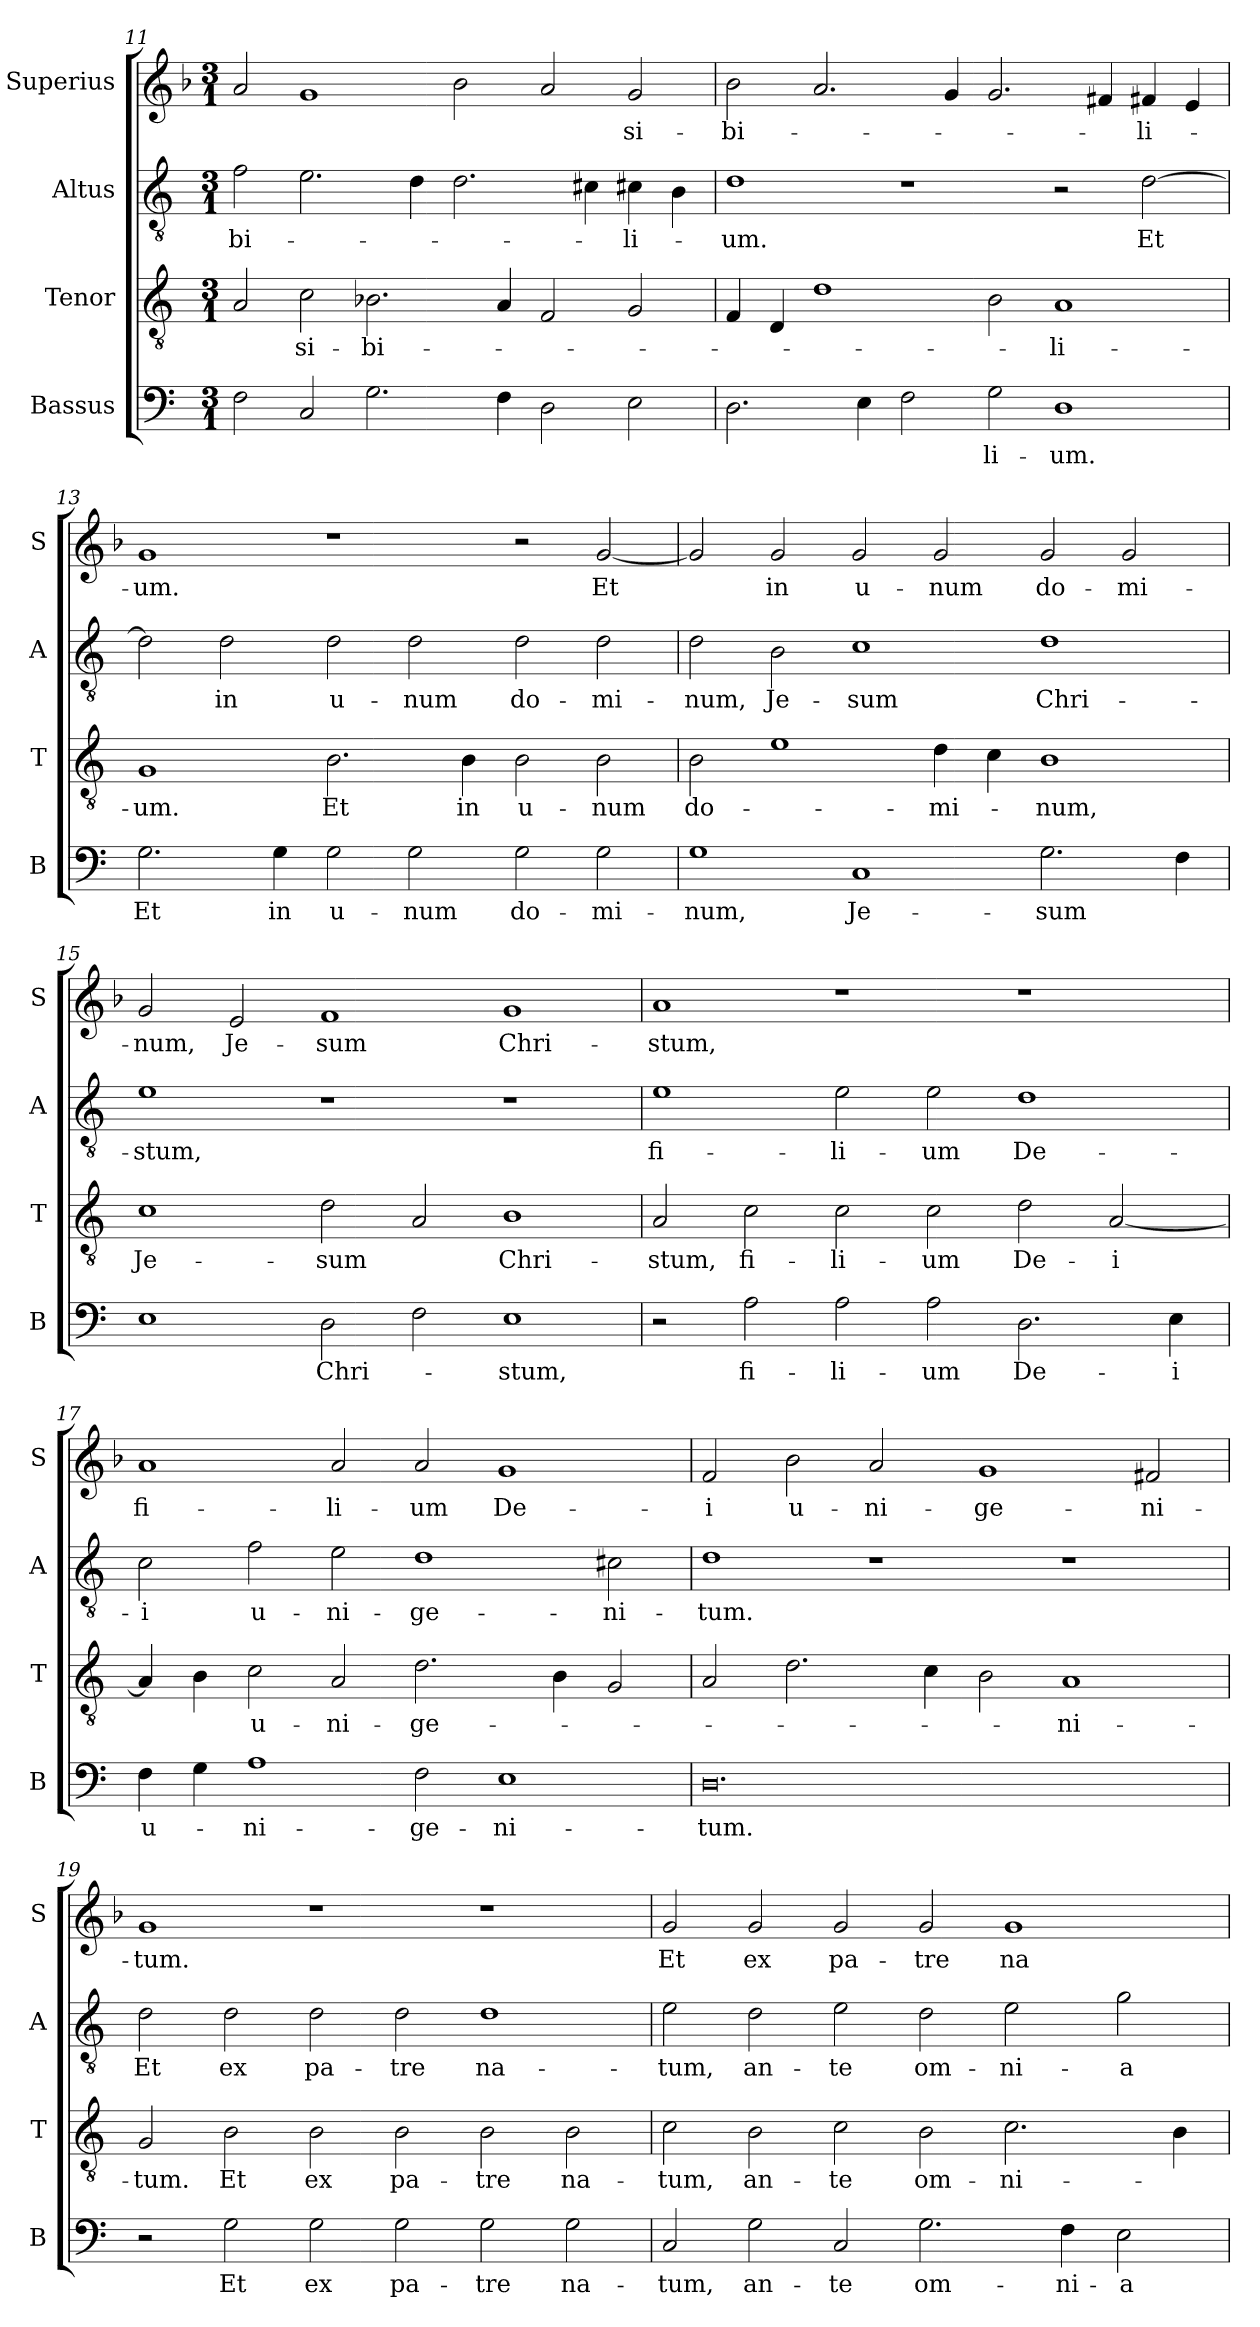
**kern	**text	**kern	**text	**kern	**text	**kern	**text
*part4	*part4	*part3	*part3	*part2	*part2	*part1	*part1
*staff4	*staff4	*staff3	*staff3	*staff2	*staff2	*staff1	*staff1
*I"Bassus	*	*I"Tenor	*	*I"Altus	*	*I"Superius	*
*I'B	*	*I'T	*	*I'A	*	*I'S	*
*clefF4	*	*clefGv2	*	*clefGv2	*	*clefG2	*
*k[]	*	*k[]	*	*k[]	*	*k[b-]	*
*M3/1	*	*M3/1	*	*M3/1	*	*M3/1	*
=11	=11	=11	=11	=11	=11	=11	=11
2F\	.	2A/	.	2f\	-bi-	2a/	.
2C/	.	2c\	-si-	2.e\	.	1g	.
2.G\	.	2.B-X\	-bi-	.	.	.	.
.	.	.	.	4d\	.	.	.
.	.	.	.	2.d\	.	2b-\	.
4F\	.	4A/	.	.	.	.	.
2D\	.	2F/	.	.	.	2a/	.
.	.	.	.	4c#X\	.	.	.
2E\	.	2G/	.	4c#X\	-li-	2g/	-si-
.	.	.	.	4B\	.	.	.
=12	=12	=12	=12	=12	=12	=12	=12
2.D\	.	4F/	.	1d	-um.	2b-\	-bi-
.	.	4D/	.	.	.	.	.
.	.	1d	.	.	.	2.a/	.
4E\	.	.	.	.	.	.	.
2F\	.	.	.	1r	.	.	.
.	.	.	.	.	.	4g/	.
2G\	-li-	2B\	.	.	.	2.g/	.
1D	-um.	1A	-li-	2r	.	.	.
.	.	.	.	.	.	4f#X/	.
.	.	.	.	[2d\	Et	4f#X/	-li-
.	.	.	.	.	.	4e/	.
=13	=13	=13	=13	=13	=13	=13	=13
2.G\	Et	1G	-um.	2d\]	.	1g	-um.
.	.	.	.	2d\	in	.	.
4G\	in	.	.	.	.	.	.
2G\	u-	2.B\	Et	2d\	u-	1r	.
2G\	-num	.	.	2d\	-num	.	.
.	.	4B\	in	.	.	.	.
2G\	do-	2B\	u-	2d\	do-	2r	.
2G\	-mi-	2B\	-num	2d\	-mi-	[2g/	Et
=14	=14	=14	=14	=14	=14	=14	=14
1G	-num,	2B\	do-	2d\	-num,	2g/]	.
.	.	1e	.	2B\	Je-	2g/	in
1C	Je-	.	.	1c	-sum	2g/	u-
.	.	4d\	-mi-	.	.	2g/	-num
.	.	4c\	.	.	.	.	.
2.G\	-sum	1B	-num,	1d	Chri-	2g/	do-
.	.	.	.	.	.	2g/	-mi-
4F\	.	.	.	.	.	.	.
=15	=15	=15	=15	=15	=15	=15	=15
1E	.	1c	Je-	1e	-stum,	2g/	-num,
.	.	.	.	.	.	2e/	Je-
2D\	Chri-	2d\	-sum	1r	.	1f	-sum
2F\	.	2A/	.	.	.	.	.
1E	-stum,	1B	Chri-	1r	.	1g	Chri-
=16	=16	=16	=16	=16	=16	=16	=16
2r	.	2A/	-stum,	1e	fi-	1a	-stum,
2A\	fi-	2c\	fi-	.	.	.	.
2A\	-li-	2c\	-li-	2e\	-li-	1r	.
2A\	-um	2c\	-um	2e\	-um	.	.
2.D\	De-	2d\	De-	1d	De-	1r	.
.	.	[2A/	-i	.	.	.	.
4E\	-i	.	.	.	.	.	.
=17	=17	=17	=17	=17	=17	=17	=17
4F\	u-	4A/]	.	2c\	-i	1a	fi-
4G\	.	4B\	.	.	.	.	.
1A	-ni-	2c\	u-	2f\	u-	.	.
.	.	2A/	-ni-	2e\	-ni-	2a/	-li-
2F\	-ge-	2.d\	-ge-	1d	-ge-	2a/	-um
1E	-ni-	.	.	.	.	1g	De-
.	.	4B\	.	.	.	.	.
.	.	2G/	.	2c#X\	-ni-	.	.
=18	=18	=18	=18	=18	=18	=18	=18
0.D	-tum.	2A/	.	1d	-tum.	2f/	-i
.	.	2.d\	.	.	.	2b-\	u-
.	.	.	.	1r	.	2a/	-ni-
.	.	4c\	.	.	.	.	.
.	.	2B\	.	.	.	1g	-ge-
.	.	1A	-ni-	1r	.	.	.
.	.	.	.	.	.	2f#X/	-ni-
=19	=19	=19	=19	=19	=19	=19	=19
2r	.	2G/	-tum.	2d\	Et	1g	-tum.
2G\	Et	2B\	Et	2d\	ex	.	.
2G\	ex	2B\	ex	2d\	pa-	1r	.
2G\	pa-	2B\	pa-	2d\	-tre	.	.
2G\	-tre	2B\	-tre	1d	na-	1r	.
2G\	na-	2B\	na-	.	.	.	.
=20	=20	=20	=20	=20	=20	=20	=20
2C/	-tum,	2c\	-tum,	2e\	-tum,	2g/	Et
2G\	an-	2B\	an-	2d\	an-	2g/	ex
2C/	-te	2c\	-te	2e\	-te	2g/	pa-
2.G\	om-	2B\	om-	2d\	om-	2g/	-tre
.	.	2.c\	-ni-	2e\	-ni-	1g	na-
4F\	-ni-	.	.	.	.	.	.
2E\	-a	.	.	2g\	-a	.	.
.	.	4B\	.	.	.	.	.
=	=	=	=	=	=	=	=
*-	*-	*-	*-	*-	*-	*-	*-
